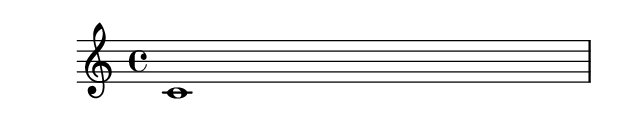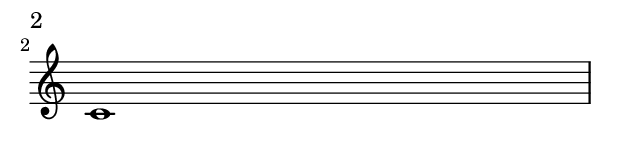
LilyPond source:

\version "2.12.0"

\header {
  texidoc = "The number of pages in a score can be forced by setting
@code{page-count} in the (book-level) paper block. If there are too
few systems for the number of pages, we append blank pages."
}

#(set-default-paper-size "a6")

\book {
  \paper { page-count = 3}
  \score { {c'1 c'1} }
}